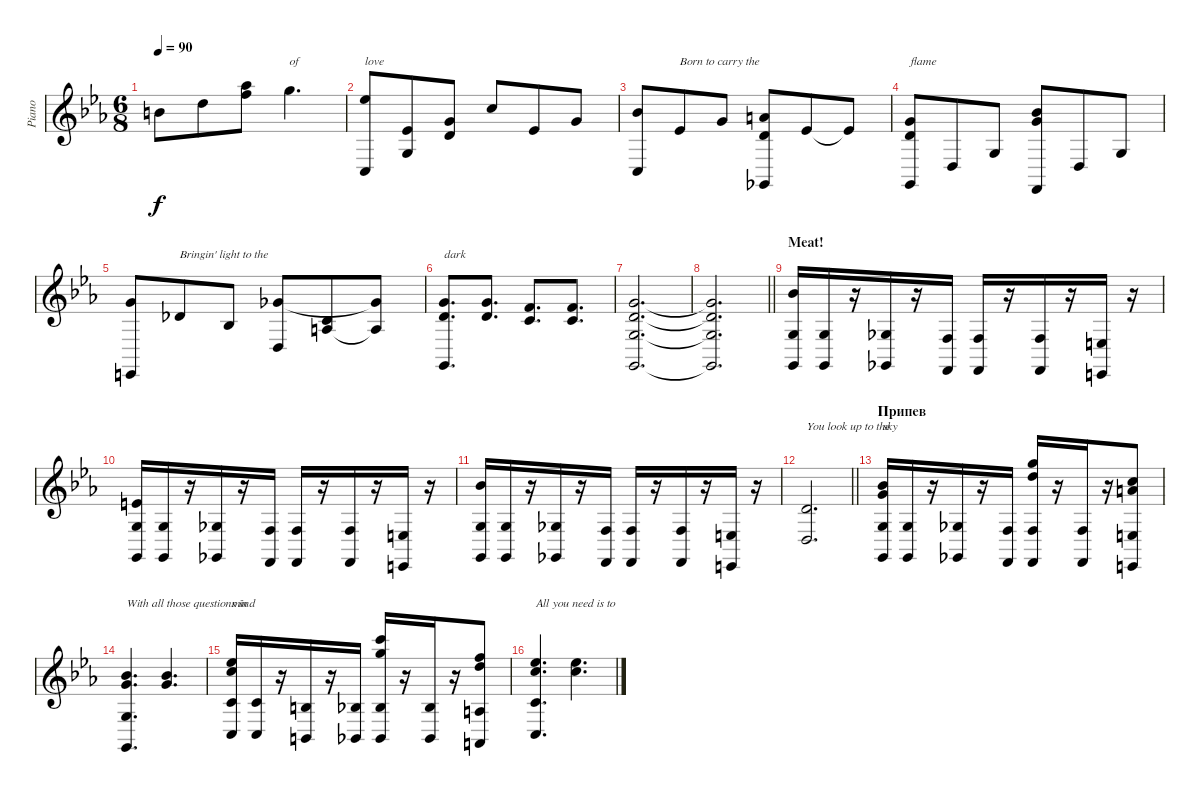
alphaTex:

\track ("Piano" "Piano") {instrument acousticgrandpiano}
\staff {score}
\tuning (E4 B3 G3 D3 A2 E2) {hide}
\ts (6 8)
\tempo 90
\clef g2
\ks cminor
7.1.8{dy f} 10.1.8 (16.1 18.2).8 15.1.4{d txt "of "} |
(11.1 8.6).8{txt "love"} (8.3 10.5).8 (8.2 7.3).8 8.1.8 8.3.8 8.2.8 |
(6.1 8.6).8 8.3.8{txt "Born to carry the"} 8.2.8 (5.1 3.2 2.6).8 4.2.8 4.2{t}.8 |
(3.1 3.2 3.6).8{txt "flame"} 0.4.8 0.3.8 (6.1 8.2 1.6).8 0.4.8 0.3.8 |
(3.1 0.6).8 2.2.8{txt "Bringin' light to the"} 3.3.8 (2.1 0.4).8 (1.2 2.3).8 (2.1{t} 2.3{t}).8 |
(3.1 3.2 3.6).8{d txt "dark"} (3.1 3.2).8{d} (1.1 1.2).8{d} (1.1 1.2).8{d} |
(3.1 3.2 0.3 3.6).2{d} |
\barLineRight lightlight
(3.1{t} 3.2{t} 0.3{t} 3.6{t}).2{d} |
\section ("" "Meat!")
(6.1 0.3 3.6).16 (0.3 3.6).16 r.16 (4.4 2.6).16 r.16 (3.4 1.6).16 (3.4 1.6).16 r.16 (3.4 1.6).16 r.16 (2.4 0.6).16 r.16 |
(0.1 0.3 3.6).16 (0.3 3.6).16 r.16 (4.4 2.6).16 r.16 (3.4 1.6).16 (3.4 1.6).16 r.16 (3.4 1.6).16 r.16 (2.4 0.6).16 r.16 |
(6.1 0.3 3.6).16 (0.3 3.6).16 r.16 (4.4 2.6).16 r.16 (3.4 1.6).16 (3.4 1.6).16 r.16 (3.4 1.6).16 r.16 (2.4 0.6).16 r.16 |
\barLineRight lightlight
(3.2 0.4).2{d txt "You look up to the "} |
\section ("" "Припев")
(6.1 8.2 0.3 3.6).16{txt "sky"} (0.3 3.6).16 r.16 (4.4 2.6).16 r.16 (3.4 1.6).16 (15.1 15.2 3.4 1.6).16 r.16 (3.4 1.6).16 r.16 (8.1 10.2 7.5 0.6).8 |
(6.1 8.2 0.3 3.6).4{d txt "With all those questions in "} (6.1 8.2).4{d} |
(11.1 13.2 10.4 8.6).16{txt "mind"} (10.4 8.6).16 r.16 (0.2 7.6).16 r.16 (8.4 6.6).16 (20.1 20.2 8.4 6.6).16 r.16 (8.4 6.6).16 r.16 (18.2 19.3 0.5 17.6).8 |
(11.1 13.2 10.4 8.6).4{d txt "All you need is to "} (11.1 13.2).4{d}
